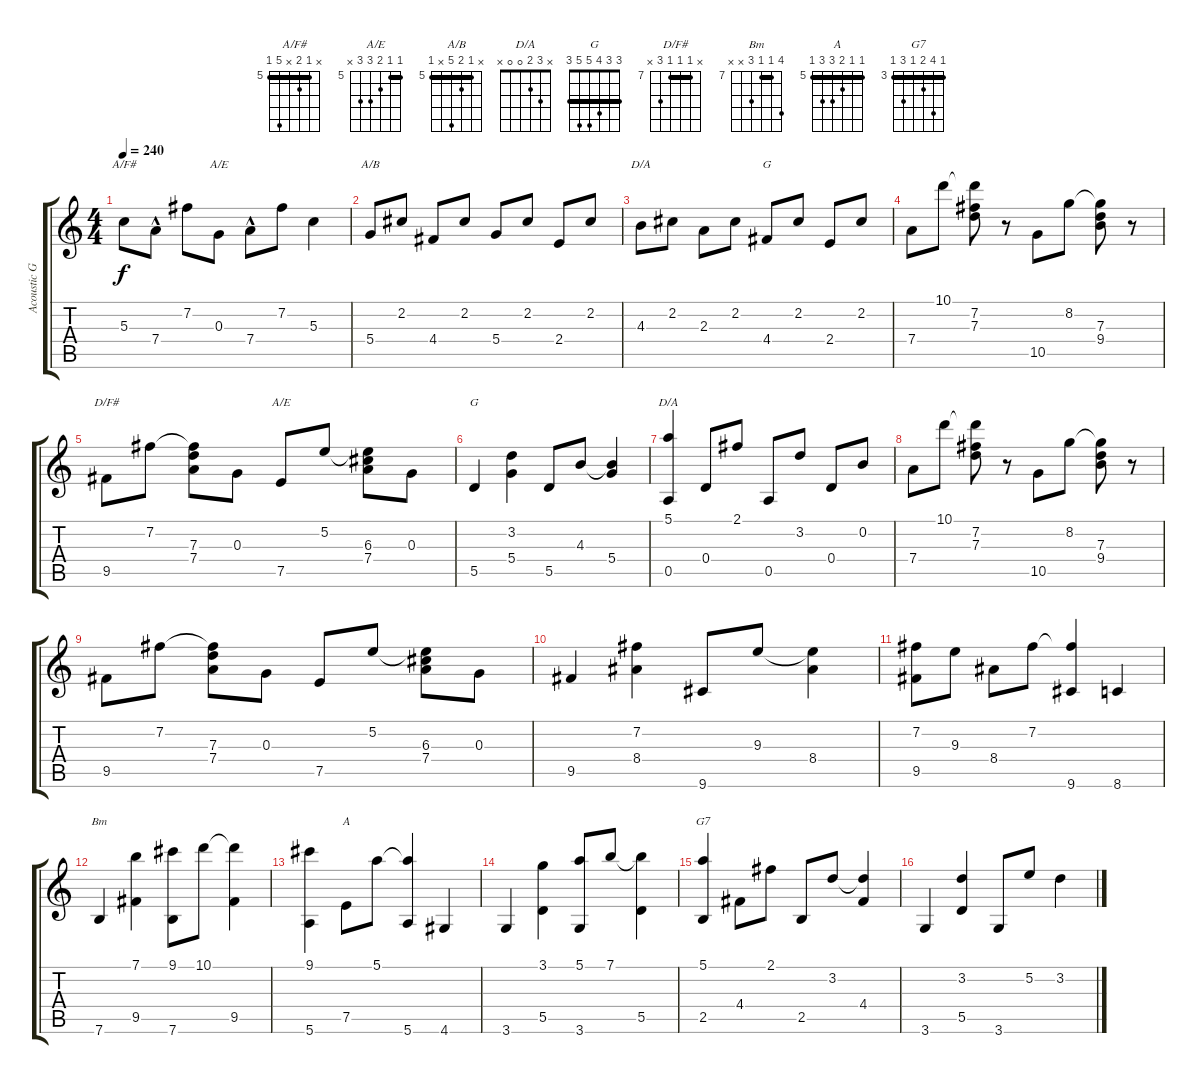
\track ("Acoustic Guitar" "Acoustic G") {instrument acousticguitarsteel}
\staff {score tabs}
\tuning (E4 B3 G3 D3 A2 E2) {hide}
\chord ("A/F#" x 5 6 x 9 5) {firstfret 5 barre 5}
\chord ("A/E" x 5 6 x 7 5) {firstfret 5 barre 5}
\chord ("A/B" x 5 6 9 x 5) {firstfret 5 barre 5}
\chord ("D/A" 10 7 7 7 0 x) {firstfret 7 barre 7}
\chord ("G" 7 8 7 9 10 x) {firstfret 7 barre 7}
\chord ("D/F#" x 7 7 7 9 x) {firstfret 7 barre 7}
\chord ("A/E" 5 5 6 7 7 x) {firstfret 5 barre 5}
\chord ("G" 3 3 4 5 5 3) {barre 3}
\chord ("D/A" x 3 2 0 0 x)
\chord ("Bm" 10 7 7 9 x x) {firstfret 7 barre 7}
\chord ("A" 5 5 6 7 7 5) {firstfret 5 barre 5}
\chord ("G7" 3 6 4 3 5 3) {firstfret 3 barre 3}
\ts (4 4)
\tempo 240
\clef g2
\ks c
5.3.8{ch "A/F#" dy f} 7.4{hac}.8 7.2.8 0.3.8{ch "A/E"} 7.4{hac}.8 7.2.8 5.3.4 |
5.4.8{ch "A/B"} 2.2.8 4.4.8 2.2.8 5.4.8 2.2.8 2.4.8 2.2.8 |
4.3.8{ch "D/A"} 2.2.8 2.3.8 2.2.8 4.4.8{ch "G"} 2.2.8 2.4.8 2.2.8 |
7.4.8 10.1.8 (10.1{t} 7.2 7.3).8 r.8 10.5.8 8.2.8 (8.2{t} 7.3 9.4).8 r.8 |
9.5.8{ch "D/F#"} 7.2.8 (7.2{t} 7.3 7.4).8 0.3.8 7.5.8{ch "A/E"} 5.2.8 (5.2{t} 6.3 7.4).8 0.3.8 |
5.5.4{ch "G"} (3.2 5.4).4 5.5.8 4.3.8 (4.3{t} 5.4).4 |
(5.1 0.5).4{ch "D/A"} 0.4.8 2.1.8 0.5.8 3.2.8 0.4.8 0.2.8 |
7.4.8 10.1.8 (10.1{t} 7.2 7.3).8 r.8 10.5.8 8.2.8 (8.2{t} 7.3 9.4).8 r.8 |
9.5.8 7.2.8 (7.2{t} 7.3 7.4).8 0.3.8 7.5.8 5.2.8 (5.2{t} 6.3 7.4).8 0.3.8 |
9.5.4 (7.2 8.4).4 9.6.8 9.3.8 (9.3{t} 8.4).4 |
(7.2 9.5).8 9.3.8 8.4.8 7.2.8 (7.2{t} 9.6).4 8.6.4 |
7.6.4{ch "Bm"} (7.1 9.5).4 (9.1 7.6).8 10.1.8 (10.1{t} 9.5).4 |
(9.1 5.6).4 7.5.8{ch "A"} 5.1.8 (5.1{t} 5.6).4 4.6.4 |
3.6.4 (3.1 5.5).4 (5.1 3.6).8 7.1.8 (7.1{t} 5.5).4 |
(5.1 2.5).4{ch "G7"} 4.4.8 2.1.8 2.5.8 3.2.8 (3.2{t} 4.4).4 |
3.6.4 (3.2 5.5).4 3.6.8 5.2.8 3.2.4
